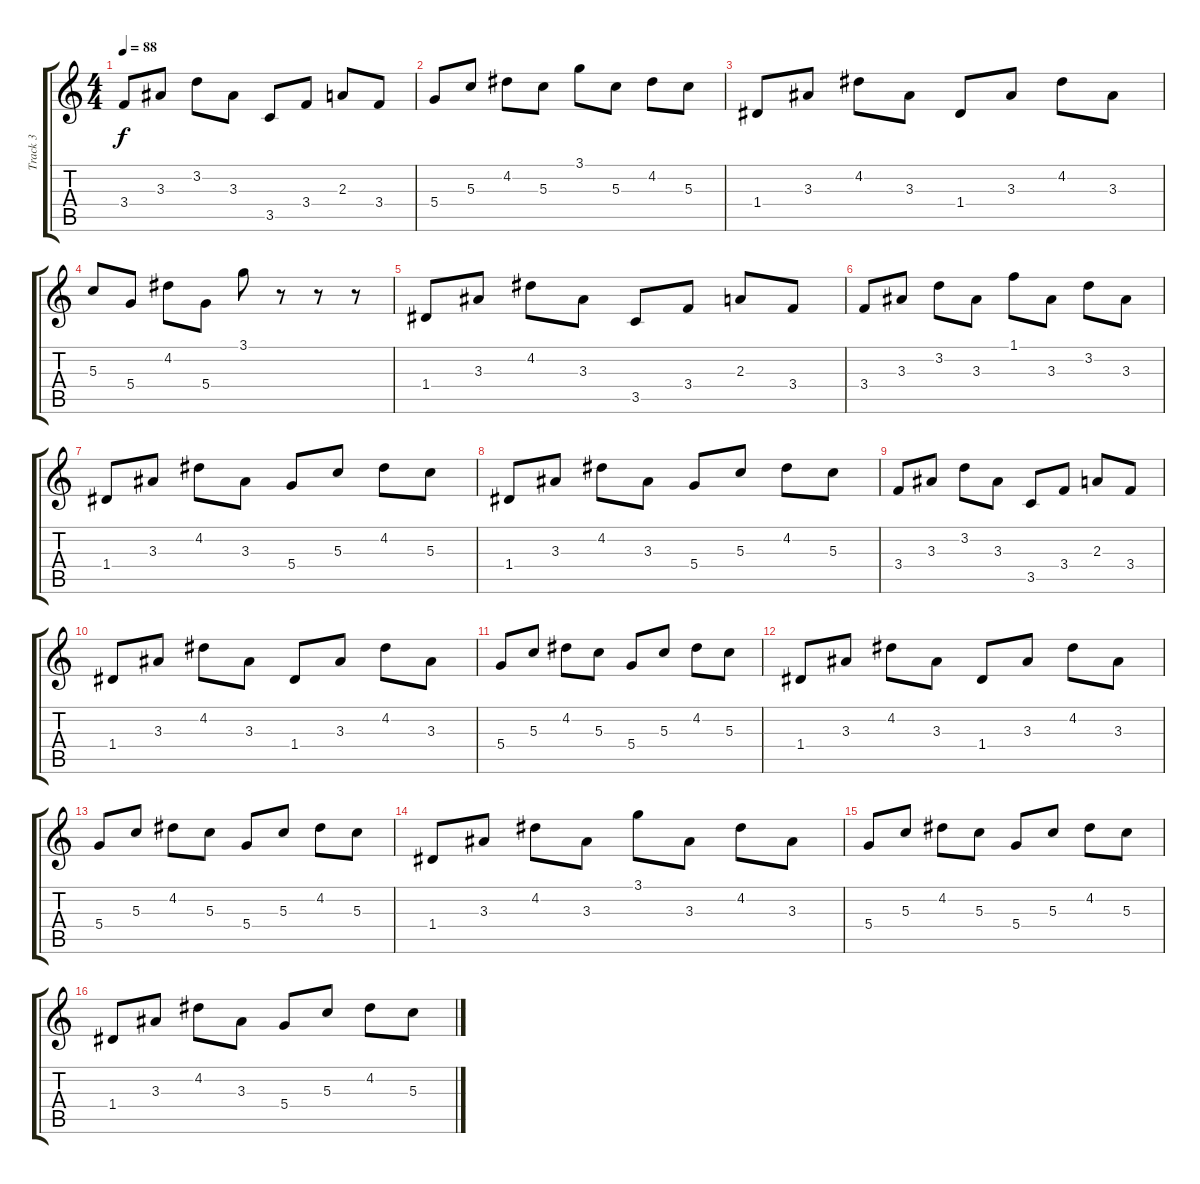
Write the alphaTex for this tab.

\track ("Track 3" "Track 3") {instrument acousticguitarsteel}
\staff {score tabs}
\tuning (E4 B3 G3 D3 A2 E2) {hide}
\ts (4 4)
\tempo 88
\clef g2
\ks c
3.4.8{dy f} 3.3.8 3.2.8 3.3.8 3.5.8 3.4.8 2.3.8 3.4.8 |
5.4.8 5.3.8 4.2.8 5.3.8 3.1.8 5.3.8 4.2.8 5.3.8 |
1.4.8 3.3.8 4.2.8 3.3.8 1.4.8 3.3.8 4.2.8 3.3.8 |
5.3.8 5.4.8 4.2.8 5.4.8 3.1.8 r.8 r.8 r.8 |
1.4.8 3.3.8 4.2.8 3.3.8 3.5.8 3.4.8 2.3.8 3.4.8 |
3.4.8 3.3.8 3.2.8 3.3.8 1.1.8 3.3.8 3.2.8 3.3.8 |
1.4.8 3.3.8 4.2.8 3.3.8 5.4.8 5.3.8 4.2.8 5.3.8 |
1.4.8 3.3.8 4.2.8 3.3.8 5.4.8 5.3.8 4.2.8 5.3.8 |
3.4.8 3.3.8 3.2.8 3.3.8 3.5.8 3.4.8 2.3.8 3.4.8 |
1.4.8 3.3.8 4.2.8 3.3.8 1.4.8 3.3.8 4.2.8 3.3.8 |
5.4.8 5.3.8 4.2.8 5.3.8 5.4.8 5.3.8 4.2.8 5.3.8 |
1.4.8 3.3.8 4.2.8 3.3.8 1.4.8 3.3.8 4.2.8 3.3.8 |
5.4.8 5.3.8 4.2.8 5.3.8 5.4.8 5.3.8 4.2.8 5.3.8 |
1.4.8 3.3.8 4.2.8 3.3.8 3.1.8 3.3.8 4.2.8 3.3.8 |
5.4.8 5.3.8 4.2.8 5.3.8 5.4.8 5.3.8 4.2.8 5.3.8 |
1.4.8 3.3.8 4.2.8 3.3.8 5.4.8 5.3.8 4.2.8 5.3.8
